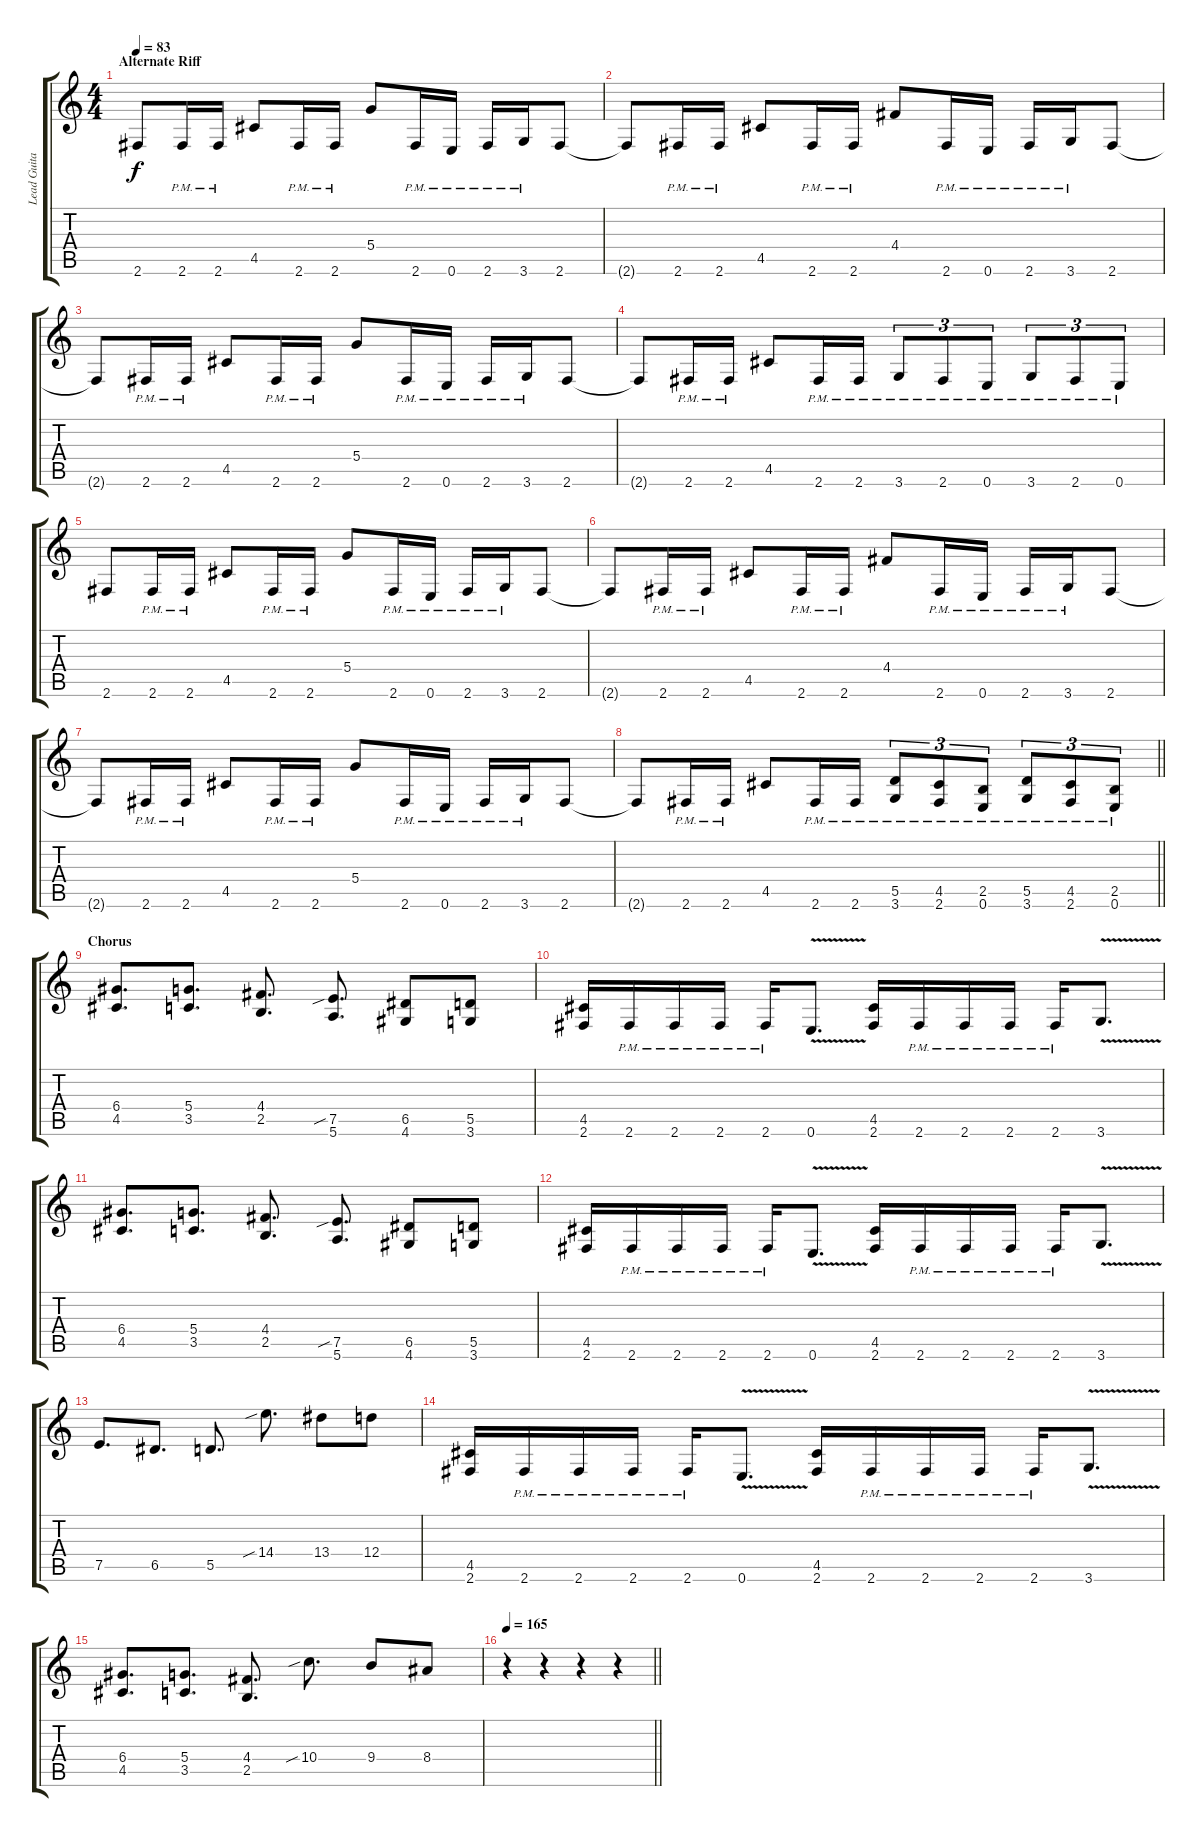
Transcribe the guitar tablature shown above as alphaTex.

\track ("Lead Guitar [Chris Broderick]" "Lead Guita") {instrument distortionguitar}
\staff {score tabs}
\tuning (E4 B3 G3 D3 A2 E2) {hide}
\ts (4 4)
\section ("" "Alternate Riff")
\tempo 83
\clef g2
\ks c
2.6.8{dy f} 2.6{pm}.16 2.6{pm}.16 4.5.8 2.6{pm}.16 2.6{pm}.16 5.4.8 2.6{pm}.16 0.6{pm}.16 2.6{pm}.16 3.6{pm}.16 2.6.8 |
2.6{t}.8 2.6{pm}.16 2.6{pm}.16 4.5.8 2.6{pm}.16 2.6{pm}.16 4.4.8 2.6{pm}.16 0.6{pm}.16 2.6{pm}.16 3.6{pm}.16 2.6.8 |
2.6{t}.8 2.6{pm}.16 2.6{pm}.16 4.5.8 2.6{pm}.16 2.6{pm}.16 5.4.8 2.6{pm}.16 0.6{pm}.16 2.6{pm}.16 3.6{pm}.16 2.6.8 |
2.6{t}.8 2.6{pm}.16 2.6{pm}.16 4.5.8 2.6{pm}.16 2.6{pm}.16 3.6{pm}.8{tu (3 2)} 2.6{pm}.8{tu (3 2)} 0.6{pm}.8{tu (3 2)} 3.6{pm}.8{tu (3 2)} 2.6{pm}.8{tu (3 2)} 0.6{pm}.8{tu (3 2)} |
2.6.8 2.6{pm}.16 2.6{pm}.16 4.5.8 2.6{pm}.16 2.6{pm}.16 5.4.8 2.6{pm}.16 0.6{pm}.16 2.6{pm}.16 3.6{pm}.16 2.6.8 |
2.6{t}.8 2.6{pm}.16 2.6{pm}.16 4.5.8 2.6{pm}.16 2.6{pm}.16 4.4.8 2.6{pm}.16 0.6{pm}.16 2.6{pm}.16 3.6{pm}.16 2.6.8 |
2.6{t}.8 2.6{pm}.16 2.6{pm}.16 4.5.8 2.6{pm}.16 2.6{pm}.16 5.4.8 2.6{pm}.16 0.6{pm}.16 2.6{pm}.16 3.6{pm}.16 2.6.8 |
\barLineRight lightlight
2.6{t}.8 2.6{pm}.16 2.6{pm}.16 4.5.8 2.6{pm}.16 2.6{pm}.16 (5.5{pm} 3.6{pm}).8{tu (3 2)} (4.5{pm} 2.6{pm}).8{tu (3 2)} (2.5{pm} 0.6{pm}).8{tu (3 2)} (5.5{pm} 3.6{pm}).8{tu (3 2)} (4.5{pm} 2.6{pm}).8{tu (3 2)} (2.5{pm} 0.6{pm}).8{tu (3 2)} |
\section ("" "Chorus")
(6.4 4.5).8{d} (5.4 3.5).8{d} (4.4 2.5).8{d} (7.5{sib} 5.6).8{d} (6.5 4.6).8 (5.5 3.6).8 |
(4.5 2.6).16 2.6{pm}.16 2.6{pm}.16 2.6{pm}.16 2.6{pm}.16 0.6{v}.8{d} (4.5 2.6).16 2.6{pm}.16 2.6{pm}.16 2.6{pm}.16 2.6{pm}.16 3.6{v}.8{d} |
(6.4 4.5).8{d} (5.4 3.5).8{d} (4.4 2.5).8{d} (7.5{sib} 5.6).8{d} (6.5 4.6).8 (5.5 3.6).8 |
(4.5 2.6).16 2.6{pm}.16 2.6{pm}.16 2.6{pm}.16 2.6{pm}.16 0.6{v}.8{d} (4.5 2.6).16 2.6{pm}.16 2.6{pm}.16 2.6{pm}.16 2.6{pm}.16 3.6{v}.8{d} |
7.5.8{d} 6.5.8{d} 5.5.8{d} 14.4{sib}.8{d} 13.4.8 12.4.8 |
(4.5 2.6).16 2.6{pm}.16 2.6{pm}.16 2.6{pm}.16 2.6{pm}.16 0.6{v}.8{d} (4.5 2.6).16 2.6{pm}.16 2.6{pm}.16 2.6{pm}.16 2.6{pm}.16 3.6{v}.8{d} |
(6.4 4.5).8{d} (5.4 3.5).8{d} (4.4 2.5).8{d} 10.4{sib}.8{d} 9.4.8 8.4.8 |
\tempo 165
\barLineRight lightlight
r.4 r.4 r.4 r.4
